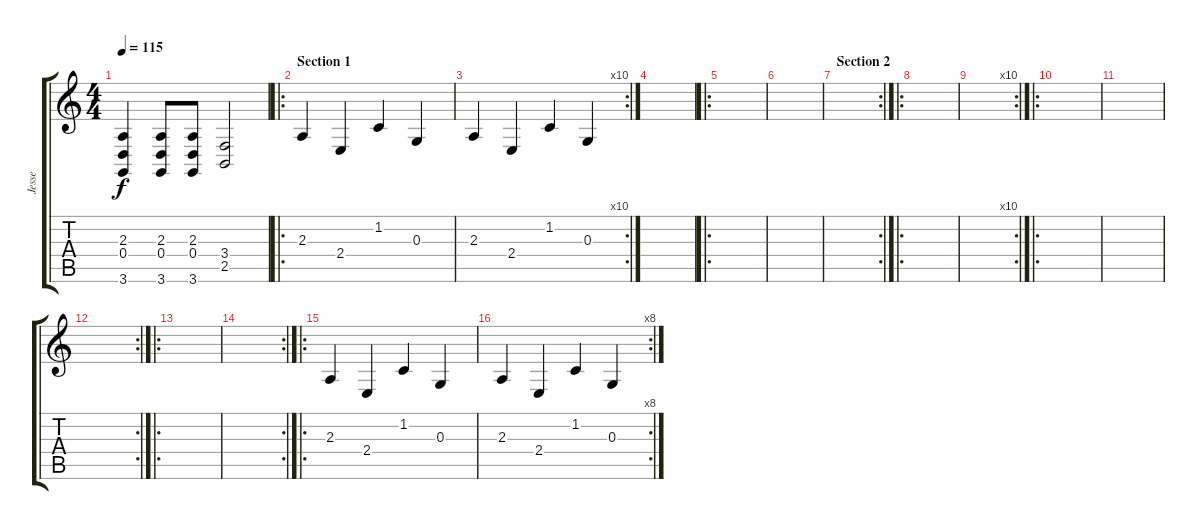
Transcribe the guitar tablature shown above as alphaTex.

\track ("Jesse" "Jesse") {instrument acousticgrandpiano}
\staff {score tabs}
\tuning (E4 B3 G3 D3 A2 E2) {hide}
\ts (4 4)
\tempo 115
\clef g2
\ks c
(2.3 0.4 3.6).4{dy f instrument acousticgrandpiano} (2.3 0.4 3.6).8 (2.3 0.4 3.6).8 (3.4 2.5).2 |
\ro
\section ("" "Section 1")
2.3.4 2.4.4 1.2.4 0.3.4 |
\rc 10
2.3.4 2.4.4 1.2.4 0.3.4 |
|
\ro
|
|
\rc 2
\section ("" "Section 2")
|
\ro
|
\rc 10
|
\ro
|
|
\rc 2
|
\ro
|
\rc 2
|
\ro
2.3.4 2.4.4 1.2.4 0.3.4 |
\rc 8
2.3.4 2.4.4 1.2.4 0.3.4
